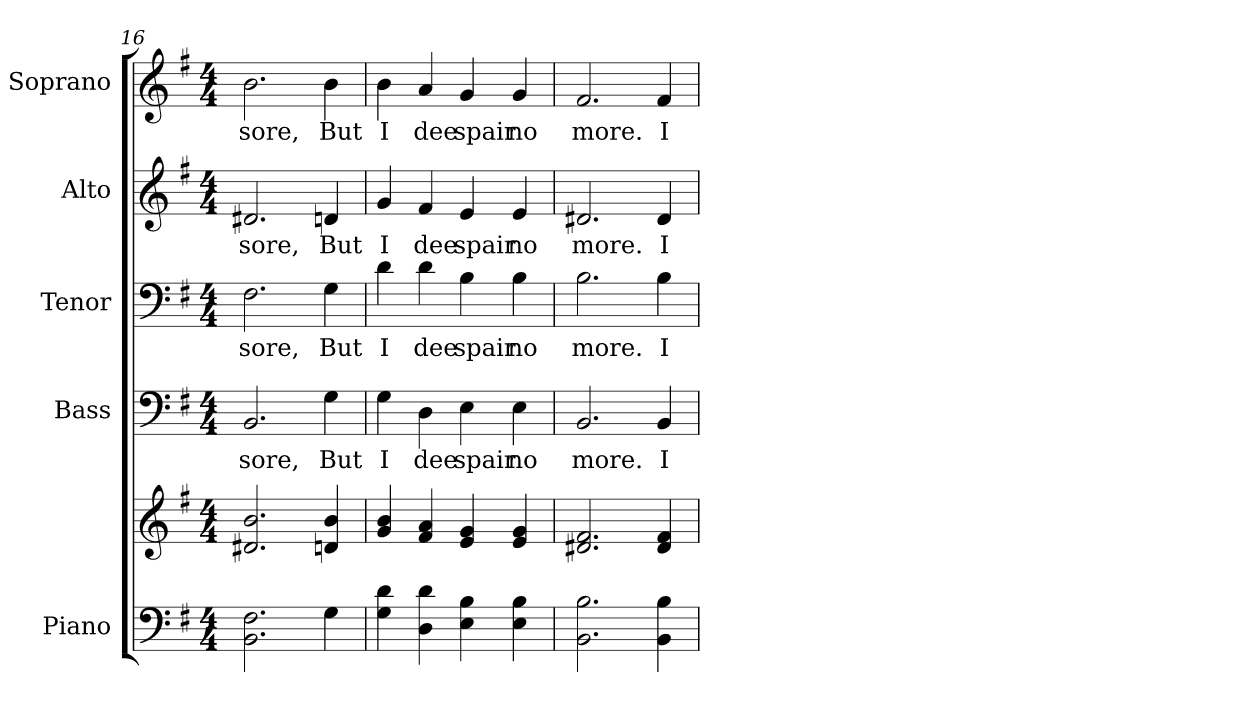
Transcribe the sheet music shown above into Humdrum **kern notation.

**kern	**kern	**kern	**text	**kern	**text	**kern	**text	**kern	**text
*part5	*part5	*part4	*part4	*part3	*part3	*part2	*part2	*part1	*part1
*staff6	*staff5	*staff4	*staff4	*staff3	*staff3	*staff2	*staff2	*staff1	*staff1
*I"Piano	*	*I"Bass	*	*I"Tenor	*	*I"Alto	*	*I"Soprano	*
*I'Pno.	*	*I'B.	*	*I'T.	*	*I'A.	*	*I'S.	*
*clefF4	*clefG2	*clefF4	*	*clefF4	*	*clefG2	*	*clefG2	*
*k[f#]	*k[f#]	*k[f#]	*	*k[f#]	*	*k[f#]	*	*k[f#]	*
*G:	*G:	*G:	*	*G:	*	*G:	*	*G:	*
*M4/4	*M4/4	*M4/4	*	*M4/4	*	*M4/4	*	*M4/4	*
=16	=16	=16	=16	=16	=16	=16	=16	=16	=16
!	!	!	!LO:LY:b:color=#000000	!	!	!	!	!	!
!	!	!	!	!	!LO:LY:b:color=#000000	!	!	!	!
!	!	!	!	!	!	!	!LO:LY:b:color=#000000	!	!
!	!	!	!	!	!	!	!	!	!LO:LY:b:color=#000000
2.BBi\ 2.F#i	2.d#Xi/ 2.bi	2.BBi/	sore,	2.F#i\	sore,	2.d#Xi/	sore,	2.bi\	sore,
!	!	!	!LO:LY:b:color=#000000	!	!	!	!	!	!
!	!	!	!	!	!LO:LY:b:color=#000000	!	!	!	!
!	!	!	!	!	!	!	!LO:LY:b:color=#000000	!	!
!	!	!	!	!	!	!	!	!	!LO:LY:b:color=#000000
4Gi\	4dni/ 4bi	4Gi\	But	4Gi\	But	4dni/	But	4bi\	But
!!LO:PB:g=z
=17	=17	=17	=17	=17	=17	=17	=17	=17	=17
!	!	!	!LO:LY:b:color=#000000	!	!	!	!	!	!
!	!	!	!	!	!LO:LY:b:color=#000000	!	!	!	!
!	!	!	!	!	!	!	!LO:LY:b:color=#000000	!	!
!	!	!	!	!	!	!	!	!	!LO:LY:b:color=#000000
4Gi\ 4di	4gi/ 4bi	4Gi\	I	4di\	I	4gi/	I	4bi\	I
!	!	!	!LO:LY:b:color=#000000	!	!	!	!	!	!
!	!	!	!	!	!LO:LY:b:color=#000000	!	!	!	!
!	!	!	!	!	!	!	!LO:LY:b:color=#000000	!	!
!	!	!	!	!	!	!	!	!	!LO:LY:b:color=#000000
4Di\ 4di	4f#i/ 4ai	4Di\	dee	4di\	dee	4f#i/	dee	4ai/	dee
!	!	!	!LO:LY:b:color=#000000	!	!	!	!	!	!
!	!	!	!	!	!LO:LY:b:color=#000000	!	!	!	!
!	!	!	!	!	!	!	!LO:LY:b:color=#000000	!	!
!	!	!	!	!	!	!	!	!	!LO:LY:b:color=#000000
4Ei\ 4Bi	4ei/ 4gi	4Ei\	spair	4Bi\	spair	4ei/	spair	4gi/	spair
!	!	!	!LO:LY:b:color=#000000	!	!	!	!	!	!
!	!	!	!	!	!LO:LY:b:color=#000000	!	!	!	!
!	!	!	!	!	!	!	!LO:LY:b:color=#000000	!	!
!	!	!	!	!	!	!	!	!	!LO:LY:b:color=#000000
4Ei\ 4Bi	4ei/ 4gi	4Ei\	no	4Bi\	no	4ei/	no	4gi/	no
=18	=18	=18	=18	=18	=18	=18	=18	=18	=18
!	!	!	!LO:LY:b:color=#000000	!	!	!	!	!	!
!	!	!	!	!	!LO:LY:b:color=#000000	!	!	!	!
!	!	!	!	!	!	!	!LO:LY:b:color=#000000	!	!
!	!	!	!	!	!	!	!	!	!LO:LY:b:color=#000000
2.BBi\ 2.Bi	2.d#Xi/ 2.f#i	2.BBi/	more.	2.Bi\	more.	2.d#Xi/	more.	2.f#i/	more.
!	!	!	!LO:LY:b:color=#000000	!	!	!	!	!	!
!	!	!	!	!	!LO:LY:b:color=#000000	!	!	!	!
!	!	!	!	!	!	!	!LO:LY:b:color=#000000	!	!
!	!	!	!	!	!	!	!	!	!LO:LY:b:color=#000000
4BBi\ 4Bi	4d#i/ 4f#i	4BBi/	I	4Bi\	I	4d#i/	I	4f#i/	I
=	=	=	=	=	=	=	=	=	=
*-	*-	*-	*-	*-	*-	*-	*-	*-	*-
